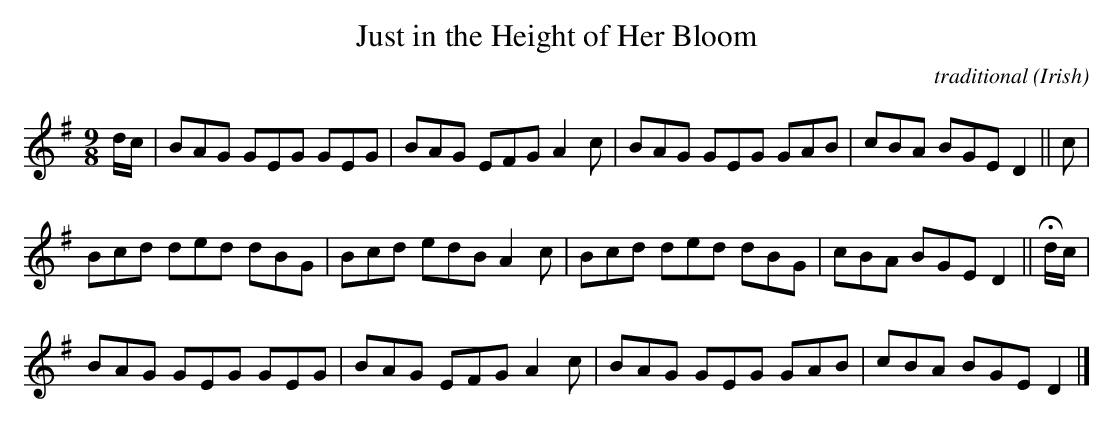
X:1
T:Just in the Height of Her Bloom
C:traditional
O:Irish
M:9/8
L:1/8
K:G
d/c/ | BAG GEG GEG | BAG EFG A2c | BAG GEG GAB | cBA BGE D2 || c |
Bcd ded dBG | Bcd edB A2c | Bcd ded dBG | cBA BGE D2 || Hd/c/ |
BAG GEG GEG | BAG EFG A2c | BAG GEG GAB | cBA BGE D2 |]
